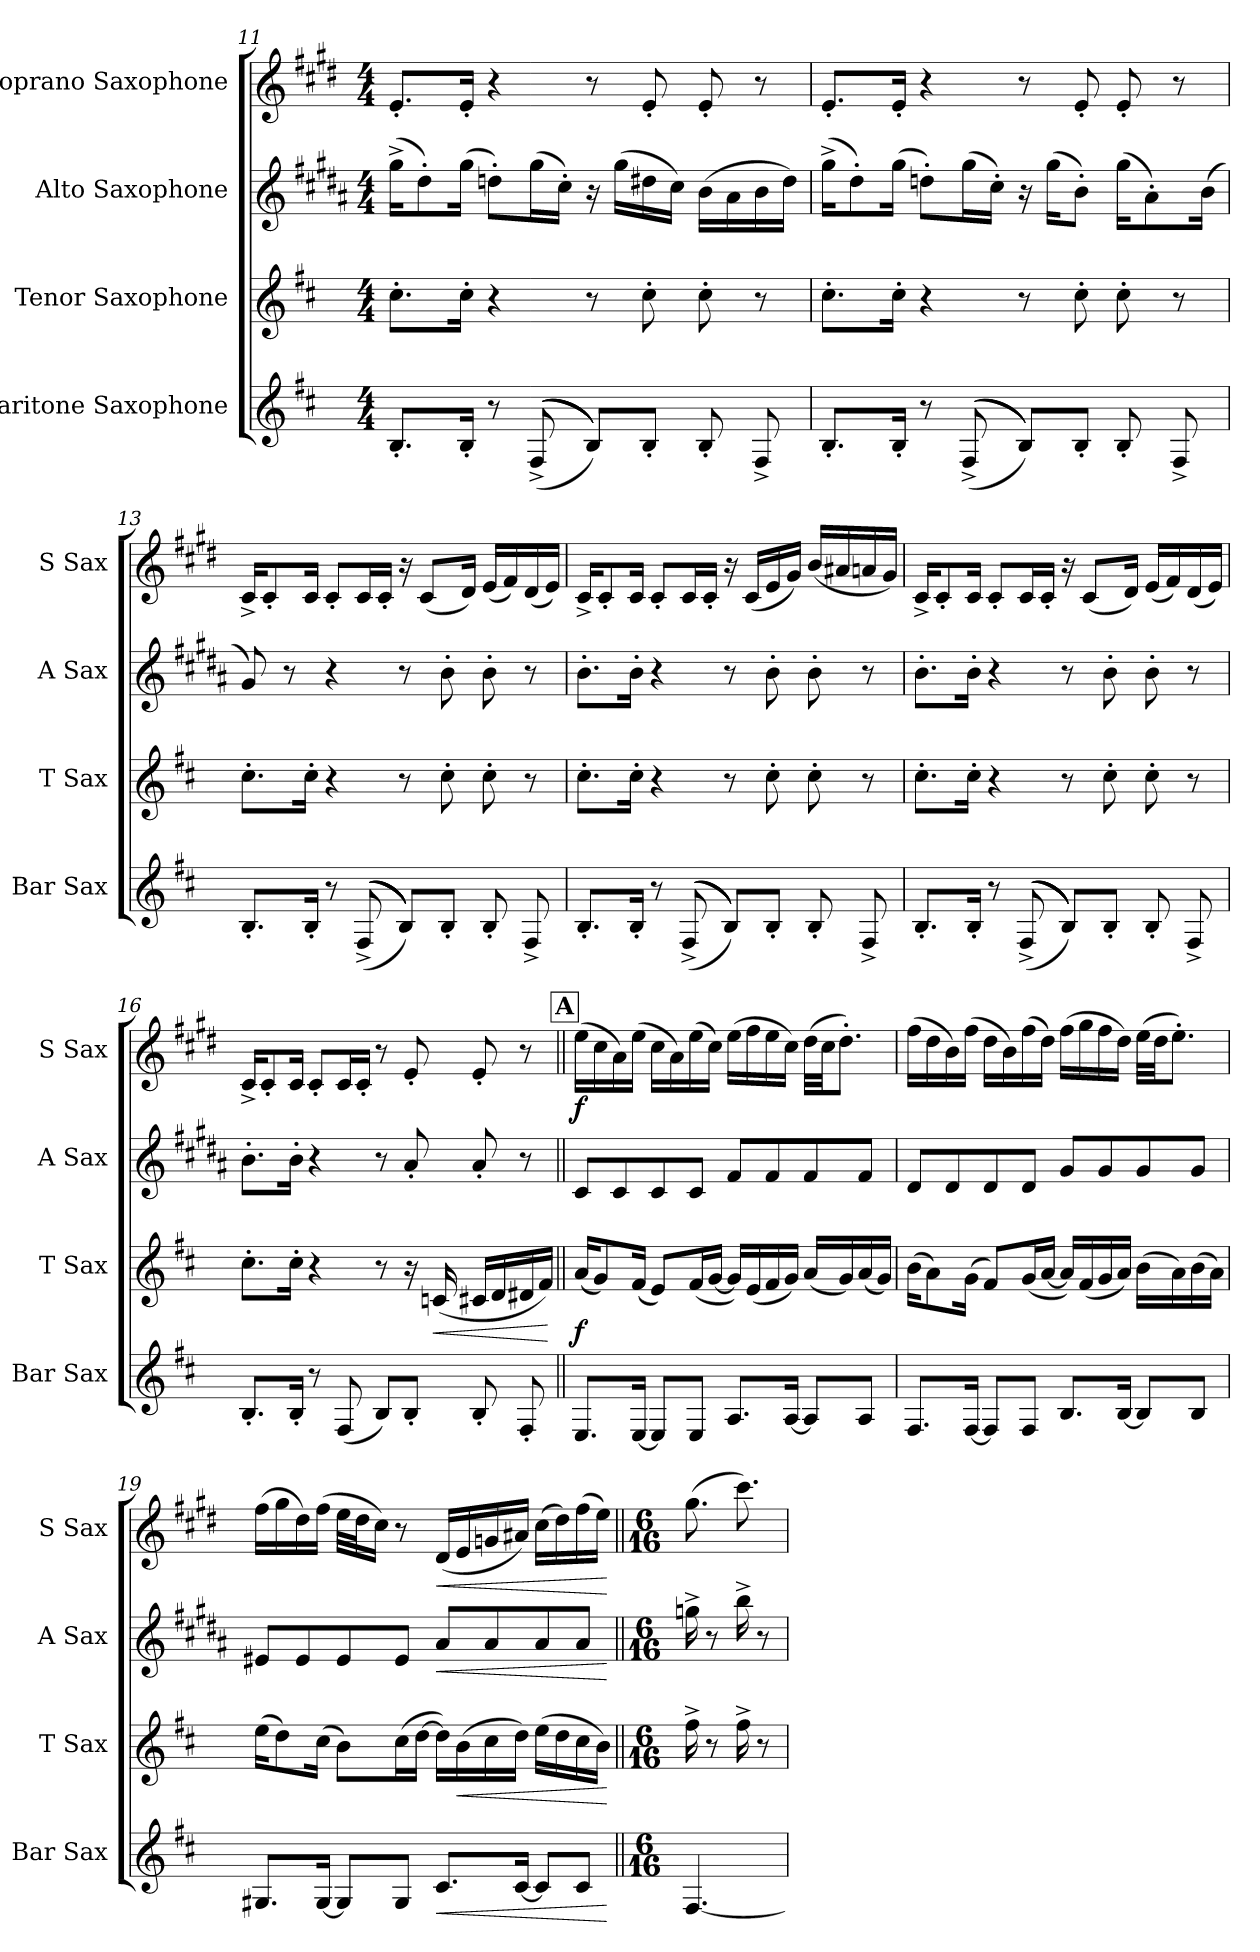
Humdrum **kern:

**kern	**dynam	**kern	**dynam	**kern	**dynam	**kern	**dynam
*part4	*part4	*part3	*part3	*part2	*part2	*part1	*part1
*staff4	*staff4	*staff3	*staff3	*staff2	*staff2	*staff1	*staff1
*I"Baritone Saxophone	*	*I"Tenor Saxophone	*	*I"Alto Saxophone	*	*I"Soprano Saxophone	*
*I'Bar Sax	*	*I'T Sax	*	*I'A Sax	*	*I'S Sax	*
*clefG2	*	*clefG2	*	*clefG2	*	*clefG2	*
*ITrd12c21	*	*ITrd8c14	*	*ITrd5c9	*	*ITrd1c2	*
*k[f#c#]	*	*k[f#c#]	*	*k[f#c#]	*	*k[f#c#]	*
*M4/4	*	*M4/4	*	*M4/4	*	*M4/4	*
=11	=11	=11	=11	=11	=11	=11	=11
8.BB'/L	.	8.c#'\L	.	(>16b^\KL	.	8.d'/L	.
.	.	.	.	8f#'\)	.	.	.
16BB'/Jk	.	16c#'\Jk	.	(>16b\Jk	.	16d'/Jk	.
8r	.	4r	.	8fn'\L)	.	4r	.
(<(<(<(<(<8FF#^/	.	.	.	(>16b\L	.	.	.
.	.	.	.	16e'\JJ)	.	.	.
8BB/L)))))	.	8r	.	16r	.	8r	.
.	.	.	.	(>16b\LL	.	.	.
8BB'/J	.	8c#'\	.	16f#X\	.	8d'/	.
.	.	.	.	16e\JJ)	.	.	.
8BB'/	.	8c#'\	.	(>16d\LL	.	8d'/	.
.	.	.	.	16c#\	.	.	.
8FF#^/	.	8r	.	16d\	.	8r	.
.	.	.	.	16f#\JJ)	.	.	.
=12	=12	=12	=12	=12	=12	=12	=12
8.BB'/L	.	8.c#'\L	.	(>16b^\KL	.	8.d'/L	.
.	.	.	.	8f#'\)	.	.	.
16BB'/Jk	.	16c#'\Jk	.	(>16b\Jk	.	16d'/Jk	.
8r	.	4r	.	8fn'\L)	.	4r	.
(<(<(<(<8FF#^/	.	.	.	(>16b\L	.	.	.
.	.	.	.	16e'\JJ)	.	.	.
8BB/L))))	.	8r	.	16r	.	8r	.
.	.	.	.	(>16b\KL	.	.	.
8BB'/J	.	8c#'\	.	8d'\J)	.	8d'/	.
8BB'/	.	8c#'\	.	(>16b\KL	.	8d'/	.
.	.	.	.	8c#'\)	.	.	.
8FF#^/	.	8r	.	.	.	8r	.
.	.	.	.	(>16d\Jk	.	.	.
!!LO:LB:g=z
=13	=13	=13	=13	=13	=13	=13	=13
8.BB'/L	.	8.c#'\L	.	8B/)	.	16B^/KL	.
.	.	.	.	.	.	8B'/	.
.	.	.	.	8r	.	.	.
16BB'/Jk	.	16c#'\Jk	.	.	.	16B/Jk	.
8r	.	4r	.	4r	.	8B'/L	.
(<(<(<(<(<8FF#^/	.	.	.	.	.	16B/L	.
.	.	.	.	.	.	16B'/JJ	.
8BB/L)))))	.	8r	.	8r	.	16r	.
.	.	.	.	.	.	(<8B/L	.
8BB'/J	.	8c#'\	.	8d'\	.	.	.
.	.	.	.	.	.	16c#/Jk)	.
8BB'/	.	8c#'\	.	8d'\	.	(<16d/LL	.
.	.	.	.	.	.	16e/)	.
8FF#^/	.	8r	.	8r	.	(<16c#/	.
.	.	.	.	.	.	16d/JJ)	.
=14	=14	=14	=14	=14	=14	=14	=14
8.BB'/L	.	8.c#'\L	.	8.d'\L	.	16B^/KL	.
.	.	.	.	.	.	8B'/	.
16BB'/Jk	.	16c#'\Jk	.	16d'\Jk	.	16B/Jk	.
8r	.	4r	.	4r	.	8B'/L	.
(<(<(<(<8FF#^/	.	.	.	.	.	16B/L	.
.	.	.	.	.	.	16B'/JJ	.
8BB/L))))	.	8r	.	8r	.	16r	.
.	.	.	.	.	.	(<16B/LL	.
8BB'/J	.	8c#'\	.	8d'\	.	16d/	.
.	.	.	.	.	.	16f#/JJ)	.
8BB'/	.	8c#'\	.	8d'\	.	(<16a/LL	.
.	.	.	.	.	.	16g#X/	.
8FF#^/	.	8r	.	8r	.	16gn/	.
.	.	.	.	.	.	16f#/JJ)	.
=15	=15	=15	=15	=15	=15	=15	=15
8.BB'/L	.	8.c#'\L	.	8.d'\L	.	16B^/KL	.
.	.	.	.	.	.	8B'/	.
16BB'/Jk	.	16c#'\Jk	.	16d'\Jk	.	16B/Jk	.
8r	.	4r	.	4r	.	8B'/L	.
(<(<(<(<(<8FF#^/	.	.	.	.	.	16B/L	.
.	.	.	.	.	.	16B'/JJ	.
8BB/L)))))	.	8r	.	8r	.	16r	.
.	.	.	.	.	.	(<8B/L	.
8BB'/J	.	8c#'\	.	8d'\	.	.	.
.	.	.	.	.	.	16c#/Jk)	.
8BB'/	.	8c#'\	.	8d'\	.	(<16d/LL	.
.	.	.	.	.	.	16e/)	.
8FF#^/	.	8r	.	8r	.	(<16c#/	.
.	.	.	.	.	.	16d/JJ)	.
!!LO:LB:g=z
=16	=16	=16	=16	=16	=16	=16	=16
8.BB'/L	.	8.c#'\L	.	8.d'\L	.	16B^/KL	.
.	.	.	.	.	.	8B'/	.
16BB'/Jk	.	16c#'\Jk	.	16d'\Jk	.	16B/Jk	.
8r	.	4r	.	4r	.	8B'/L	.
(<8FF#/	.	.	.	.	.	16B/L	.
.	.	.	.	.	.	16B'/JJ	.
8BB/L)	.	8r	.	8r	.	8r	.
8BB'/J	.	16r	.	8c#'/	.	8d'/	.
!	!	!	!LO:HP:b	!	!	!	!
.	.	(<16Cn/	<	.	.	.	.
8BB'/	.	16C#X/LL	.	8c#'/	.	8d'/	.
.	.	16D/	.	.	.	.	.
8FF#'/	.	16D#X/	.	8r	.	8r	.
.	.	16F#/JJ)	.	.	.	.	.
.	.	.	[	.	.	.	.
!!LO:REH:place=s1:a:B:fs=14:t=A
=17||	=17||	=17||	=17||	=17||	=17||	=17||	=17||
!	!	!	!LO:DY:b	!	!	!	!LO:DY:b
8.EE/L	.	(<16A/KL	f	8E/L	.	(>16dd\LL	f
.	.	8G/)	.	.	.	16b\	.
.	.	.	.	8E/	.	16g\)	.
[16EE/Jk	.	(<16F#/Jk	.	.	.	(>16dd\JJ	.
8EE/L]	.	8E/L)	.	8E/	.	16b\LL	.
.	.	.	.	.	.	16g\)	.
8EE/J	.	(<16F#/L	.	8E/J	.	(>16dd\	.
.	.	[16G/JJ	.	.	.	16b\JJ)	.
8.AA/L	.	16G/LL])	.	8A/L	.	(>16dd\LL	.
.	.	(<16E/	.	.	.	16ee\	.
.	.	16F#/	.	8A/	.	16dd\	.
[16AA/Jk	.	16G/JJ)	.	.	.	16b\JJ)	.
8AA/L]	.	(<16A/LL	.	8A/	.	(>32cc#\LLL	.
.	.	.	.	.	.	32b\JJ	.
.	.	16G/)	.	.	.	8.cc#'\J)	.
8AA/J	.	(<16A/	.	8A/J	.	.	.
.	.	16G/JJ)	.	.	.	.	.
!!LO:PB:g=z
=18	=18	=18	=18	=18	=18	=18	=18
8.FF#/L	.	(>16B\KL	.	8F#/L	.	(>16ee\LL	.
.	.	8A\)	.	.	.	16cc#\	.
.	.	.	.	8F#/	.	16a\)	.
[16FF#/Jk	.	(>16G\Jk	.	.	.	(>16ee\JJ	.
8FF#/L]	.	8F#/L)	.	8F#/	.	16cc#\LL	.
.	.	.	.	.	.	16a\)	.
8FF#/J	.	(<16G/L	.	8F#/J	.	(>16ee\	.
.	.	[16A/JJ	.	.	.	16cc#\JJ)	.
8.BB/L	.	16A/LL])	.	8B/L	.	(>16ee\LL	.
.	.	(<16F#/	.	.	.	16ff#\	.
.	.	16G/	.	8B/	.	16ee\	.
[16BB/Jk	.	16A/JJ)	.	.	.	16cc#\JJ)	.
8BB/L]	.	(>16B\LL	.	8B/	.	(>32dd\LLL	.
.	.	.	.	.	.	32cc#\JJ	.
.	.	16A\)	.	.	.	8.dd'\J)	.
8BB/J	.	(>16B\	.	8B/J	.	.	.
.	.	16A\JJ)	.	.	.	.	.
=19	=19	=19	=19	=19	=19	=19	=19
8.GG#X/L	.	(>16e\KL	.	8G#X/L	.	(>16ee\LL	.
.	.	8d\)	.	.	.	16ff#\	.
.	.	.	.	8G#/	.	16cc#\)	.
[16GG#/Jk	.	(>16c#\Jk	.	.	.	(>16ee\JJ	.
8GG#/L]	.	8B\L)	.	8G#/	.	32dd\LLL	.
.	.	.	.	.	.	32cc#\J	.
.	.	.	.	.	.	16b\JJ)	.
8GG#/J	.	(>16c#\L	.	8G#/J	.	8r	.
.	.	[16d\JJ	.	.	.	.	.
!	!LO:HP:b	!	!	!	!LO:HP:b	!	!LO:HP:b
8.C#/L	<	16d\LL])	.	8c#/L	<	(<16c#/LL	<
!	!	!	!LO:HP:b	!	!	!	!
.	.	(>16B\	<	.	.	16d/	.
.	.	16c#\	.	8c#/	.	16fn/	.
[16C#/Jk	.	16d\JJ)	.	.	.	16g#X/JJ)	.
8C#/L]	.	(>16e\LL	.	8c#/	.	(>16b\LL	.
.	.	16d\	.	.	.	16cc#\)	.
8C#/J	.	16c#\	.	8c#/J	.	(>16ee\	.
.	.	16B\JJ)	.	.	.	16dd\JJ)	.
.	[	.	[	.	[	.	[
=20||	=20||	=20||	=20||	=20||	=20||	=20||	=20||
*M6/16	*	*M6/16	*	*M6/16	*	*M6/16	*
[4.FF#/	.	16f#^\	.	16b-X^\	.	(>8.ff#\	.
.	.	8r	.	8r	.	.	.
.	.	16f#^\	.	16dd^\	.	8.bb\)	.
.	.	8r	.	8r	.	.	.
=	=	=	=	=	=	=	=
*-	*-	*-	*-	*-	*-	*-	*-
